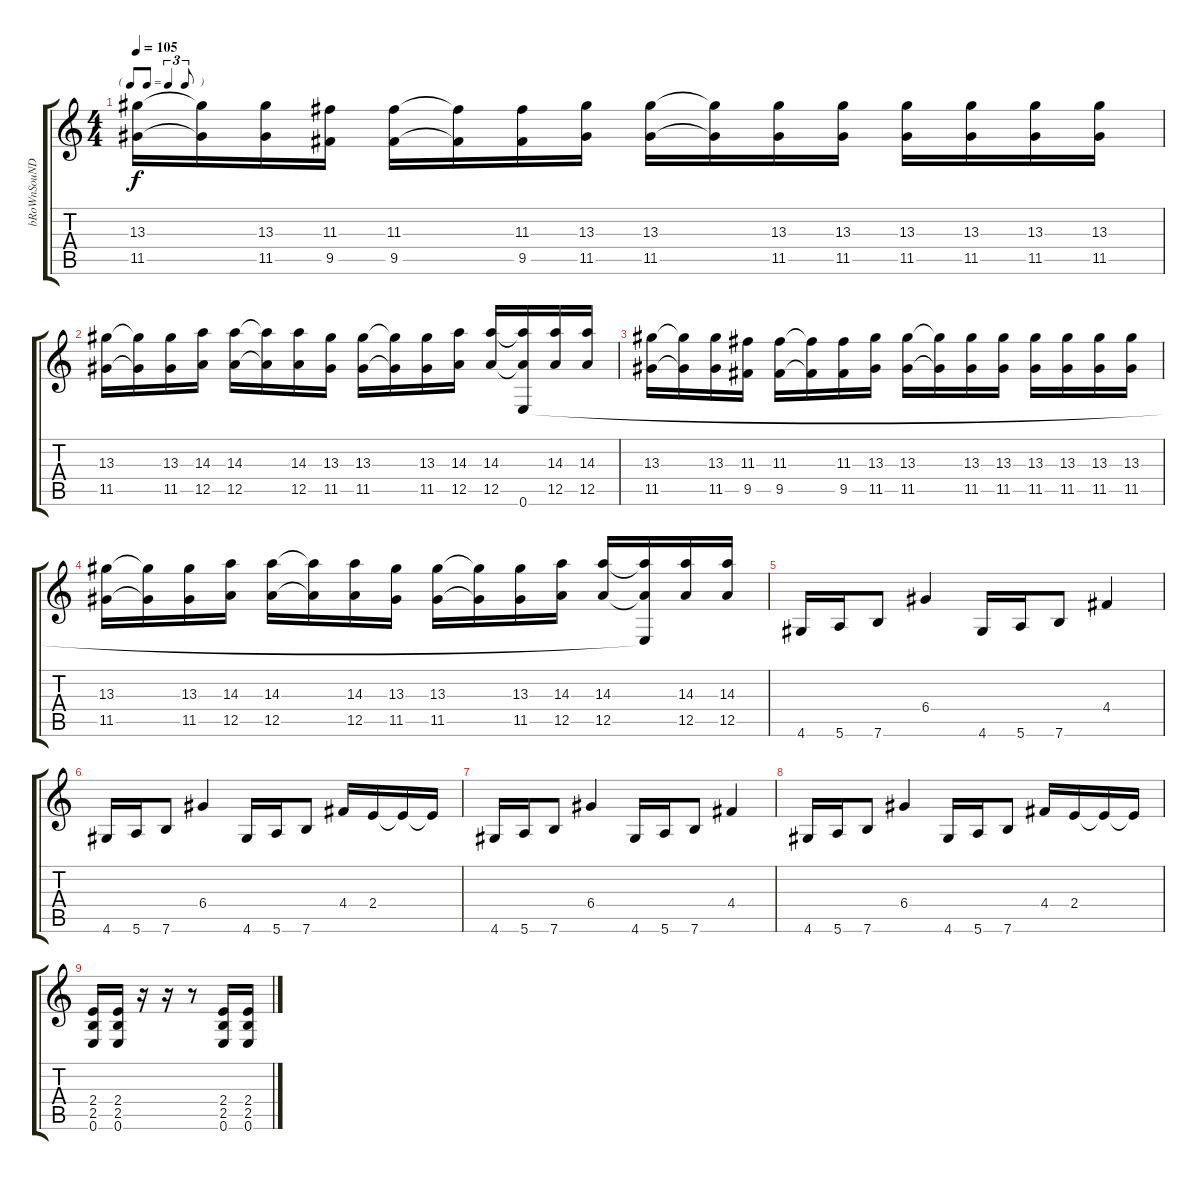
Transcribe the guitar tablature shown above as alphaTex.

\track ("bRoWnSouND" "bRoWnSouND") {instrument distortionguitar}
\staff {score tabs}
\tuning (E4 B3 G3 D3 A2 E2) {hide}
\ts (4 4)
\tf triplet8th
\tempo 105
\clef g2
\ks c
(13.3 11.5).16{dy f} (13.3{t} 11.5{t}).16 (13.3 11.5).16 (11.3 9.5).16 (11.3 9.5).16 (11.3{t} 9.5{t}).16 (11.3 9.5).16 (13.3 11.5).16 (13.3 11.5).16 (13.3{t} 11.5{t}).16 (13.3 11.5).16 (13.3 11.5).16 (13.3 11.5).16 (13.3 11.5).16 (13.3 11.5).16 (13.3 11.5).16 |
(13.3 11.5).16 (13.3{t} 11.5{t}).16 (13.3 11.5).16 (14.3 12.5).16 (14.3 12.5).16 (14.3{t} 12.5{t}).16 (14.3 12.5).16 (13.3 11.5).16 (13.3 11.5).16 (13.3{t} 11.5{t}).16 (13.3 11.5).16 (14.3 12.5).16 (14.3 12.5).16 (14.3{t} 12.5{t} 0.6{t}).16 (14.3 12.5).16 (14.3 12.5).16 |
(13.3 11.5).16 (13.3{t} 11.5{t}).16 (13.3 11.5).16 (11.3 9.5).16 (11.3 9.5).16 (11.3{t} 9.5{t}).16 (11.3 9.5).16 (13.3 11.5).16 (13.3 11.5).16 (13.3{t} 11.5{t}).16 (13.3 11.5).16 (13.3 11.5).16 (13.3 11.5).16 (13.3 11.5).16 (13.3 11.5).16 (13.3 11.5).16 |
(13.3 11.5).16 (13.3{t} 11.5{t}).16 (13.3 11.5).16 (14.3 12.5).16 (14.3 12.5).16 (14.3{t} 12.5{t}).16 (14.3 12.5).16 (13.3 11.5).16 (13.3 11.5).16 (13.3{t} 11.5{t}).16 (13.3 11.5).16 (14.3 12.5).16 (14.3 12.5).16 (14.3{t} 12.5{t} 0.6{t}).16 (14.3 12.5).16 (14.3 12.5).16 |
4.6.16{volume 16} 5.6.16 7.6.8 6.4.4 4.6.16 5.6.16 7.6.8 4.4.4 |
4.6.16 5.6.16 7.6.8 6.4.4 4.6.16 5.6.16 7.6.8 4.4.16 2.4.16 2.4{t}.16 2.4{t}.16 |
4.6.16 5.6.16 7.6.8 6.4.4 4.6.16 5.6.16 7.6.8 4.4.4 |
4.6.16 5.6.16 7.6.8 6.4.4 4.6.16 5.6.16 7.6.8 4.4.16 2.4.16 2.4{t}.16 2.4{t}.16 |
(2.4 2.5 0.6).16 (2.4 2.5 0.6).16 r.16 r.16 r.8 (2.4 2.5 0.6).16 (2.4 2.5 0.6).16
